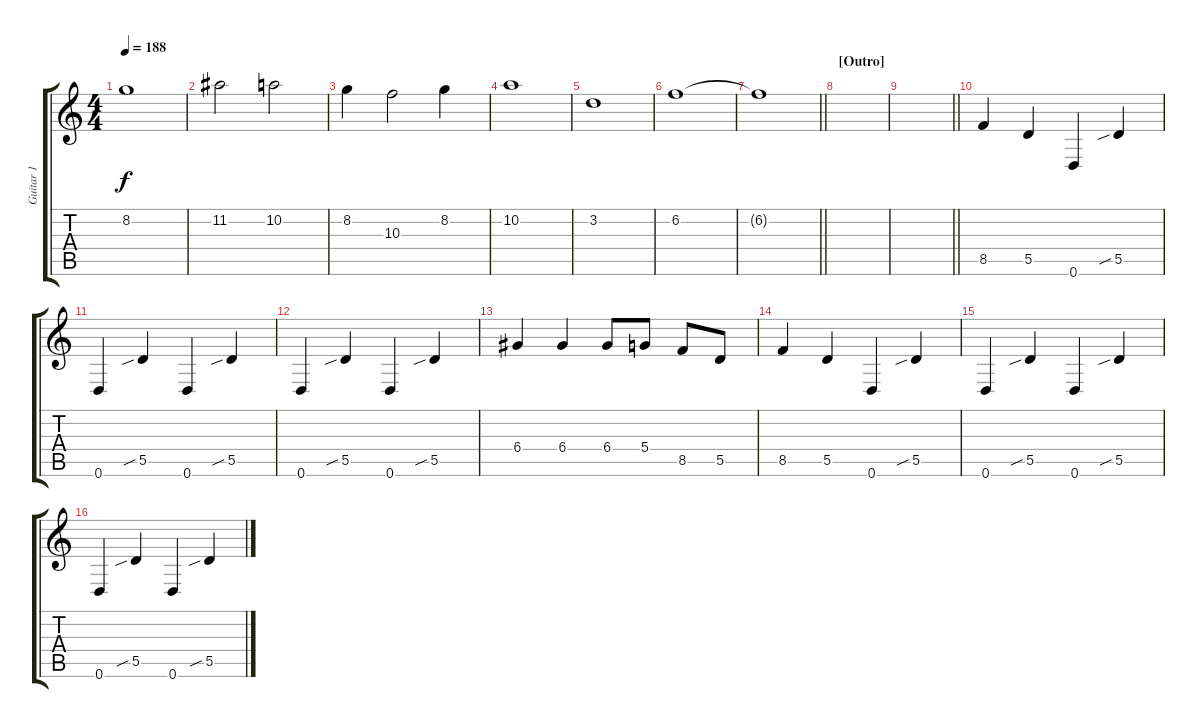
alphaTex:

\track ("Guitar 1" "Guitar 1") {instrument distortionguitar}
\staff {score tabs}
\tuning (E4 B3 G3 D3 A2 D2) {hide}
\ts (4 4)
\tempo 188
\clef g2
\ks c
8.2{t}.1{dy f} |
11.2.2 10.2.2 |
8.2.4 10.3.2 8.2.4 |
10.2.1 |
3.2.1 |
6.2.1 |
\barLineRight lightlight
6.2{t}.1 |
\section ("" "[Outro]")
|
\barLineRight lightlight
|
8.5.4 5.5.4 0.6.4 5.5{sib}.4 |
0.6.4 5.5{sib}.4 0.6.4 5.5{sib}.4 |
0.6.4 5.5{sib}.4 0.6.4 5.5{sib}.4 |
6.4.4 6.4.4 6.4.8 5.4.8 8.5.8 5.5.8 |
8.5.4 5.5.4 0.6.4 5.5{sib}.4 |
0.6.4 5.5{sib}.4 0.6.4 5.5{sib}.4 |
0.6.4 5.5{sib}.4 0.6.4 5.5{sib}.4
